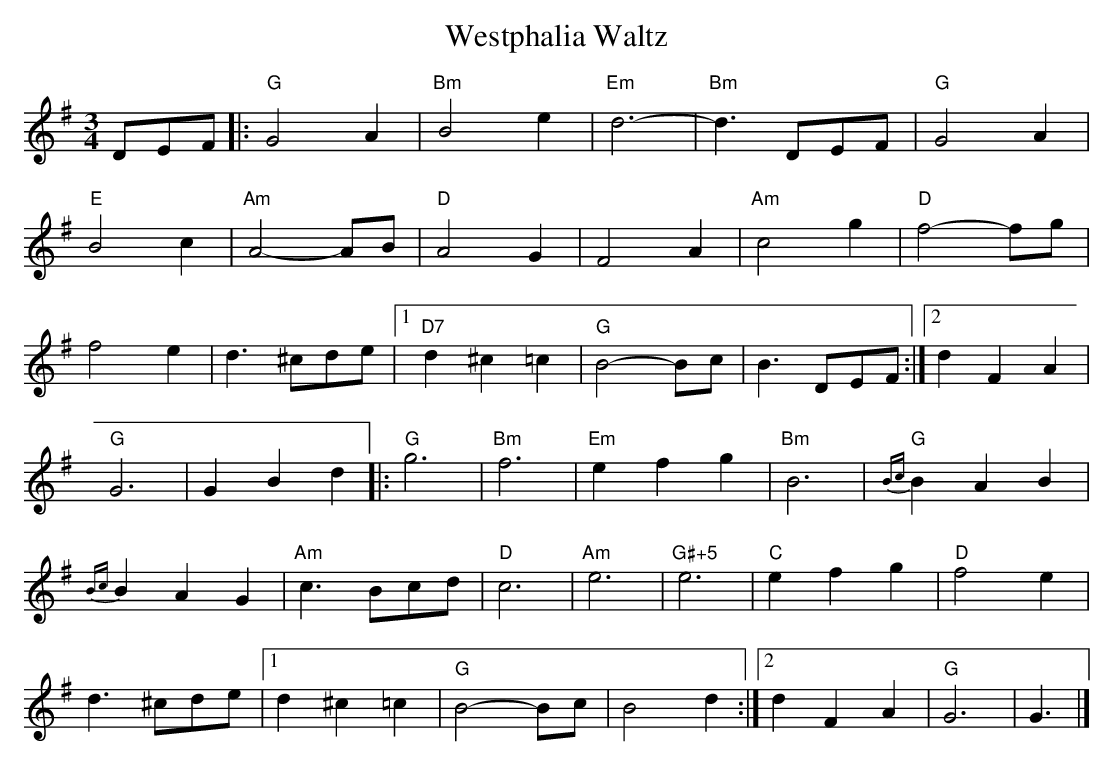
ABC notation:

X:1
T:Westphalia Waltz
M:3/4
L:1/8
K:G
DEF|:"G"G4A2|"Bm"B4e2|"Em"d6-|"Bm"d3DEF|"G"G4A2|!
"E"B4c2|"Am"A4-AB|"D"A4G2|F4A2|"Am"c4g2|"D"f4-fg|!
f4e2|d3^cde|1"D7"d2^c2=c2|"G"B4-Bc|B3DEF:|2d2F2A2|!
"G"G6|G2B2d2|:"G"g6|"Bm"f6|"Em"e2f2g2|"Bm"B6|"G"{Bc}B2A2B2|!
{Bc}B2A2G2|"Am"c3Bcd|"D"c6|"Am"e6|"G#+5"e6|"C"e2f2g2|"D"f4e2|!
d3^cde|1d2^c2=c2|"G"B4-Bc|B4d2:|2d2F2A2|"G"G6|G3|]
